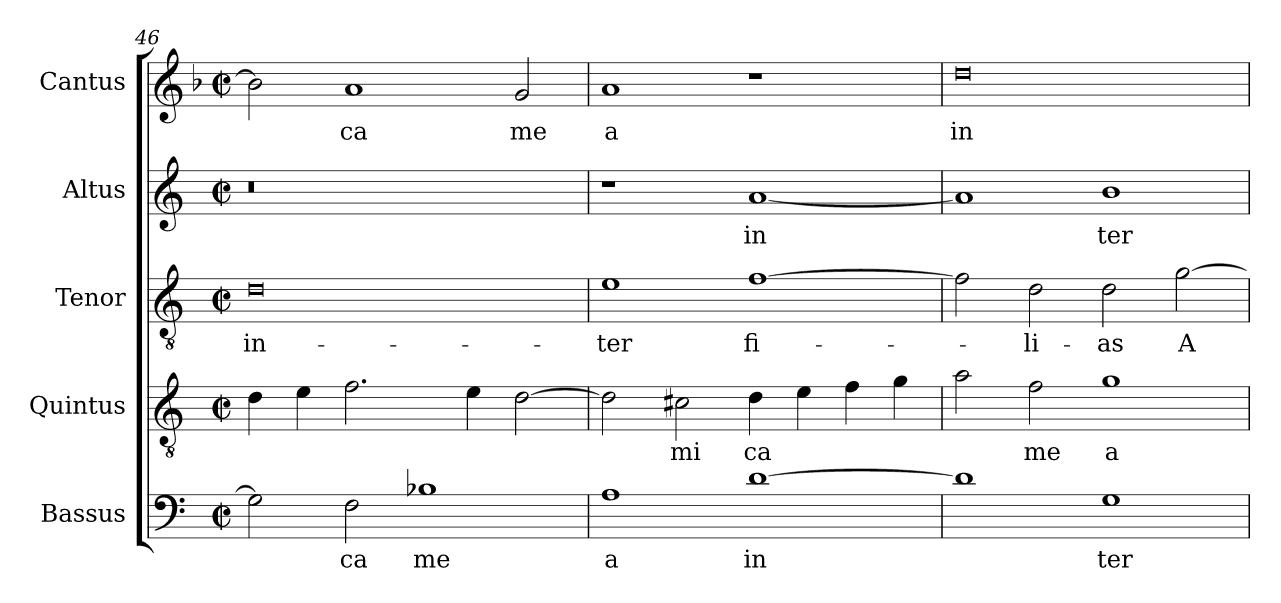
**kern	**text	**kern	**text	**kern	**text	**kern	**text	**kern	**text
*part5	*part5	*part4	*part4	*part3	*part3	*part2	*part2	*part1	*part1
*staff5	*staff5	*staff4	*staff4	*staff3	*staff3	*staff2	*staff2	*staff1	*staff1
*I"Bassus	*	*I"Quintus	*	*I"Tenor	*	*I"Altus	*	*I"Cantus	*
*clefF4	*	*clefGv2	*	*clefGv2	*	*clefG2	*	*clefG2	*
*	*	*	*	*	*	*k[]	*	*k[b-]	*
*	*	*	*	*	*	*C:	*	*F:	*
*M2/2	*	*M2/2	*	*M2/2	*	*M2/2	*	*M2/2	*
*met(c|)	*	*met(c|)	*	*met(c|)	*	*met(c|)	*	*met(c|)	*
=46	=46	=46	=46	=46	=46	=46	=46	=46	=46
!	!	!	!	!	!LO:LY:b:cj	!	!	!	!
2G\]	.	4d\	.	0d	in-	0r	.	2b\]	.
.	.	4e\	.	.	.	.	.	.	.
!	!LO:LY:b:cj	!	!	!	!	!	!	!	!LO:LY:b:cj
2F\	ca	2.f\	.	.	.	.	.	1a	ca
!	!LO:LY:b:cj	!	!	!	!	!	!	!	!
1B-	me	.	.	.	.	.	.	.	.
.	.	4e\	.	.	.	.	.	.	.
!	!	!	!	!	!	!	!	!	!LO:LY:b:cj
.	.	[>2d\	.	.	.	.	.	2g/	me
=47	=47	=47	=47	=47	=47	=47	=47	=47	=47
!	!LO:LY:b:cj	!	!	!	!LO:LY:b:cj	!	!	!	!LO:LY:b:cj
1A	a	2d\]	.	1e	-ter	1r	.	1a	a
!	!	!	!LO:LY:b:cj	!	!	!	!	!	!
.	.	2c#\	mi	.	.	.	.	.	.
!	!LO:LY:b:cj	!	!LO:LY:b:cj	!	!LO:LY:b:cj	!	!LO:LY:b:cj	!	!
[>1d	in	4d\	ca	[>1f	fi-	[<1a	in	1r	.
.	.	4e\	.	.	.	.	.	.	.
.	.	4f\	.	.	.	.	.	.	.
.	.	4g\	.	.	.	.	.	.	.
=48	=48	=48	=48	=48	=48	=48	=48	=48	=48
!	!	!	!	!	!	!	!	!	!LO:LY:b:cj
1d]	.	2a\	.	2f\]	.	1a]	.	0dd	in
!	!	!	!LO:LY:b:cj	!	!LO:LY:b:cj	!	!	!	!
.	.	2f\	me	2d\	-li-	.	.	.	.
!	!LO:LY:b:cj	!	!LO:LY:b:cj	!	!LO:LY:b:cj	!	!LO:LY:b:cj	!	!
1G	ter	1g	a	2d\	-as	1b	ter	.	.
!	!	!	!	!	!LO:LY:b:cj	!	!	!	!
.	.	.	.	[>2g\	A-	.	.	.	.
=	=	=	=	=	=	=	=	=	=
*-	*-	*-	*-	*-	*-	*-	*-	*-	*-
